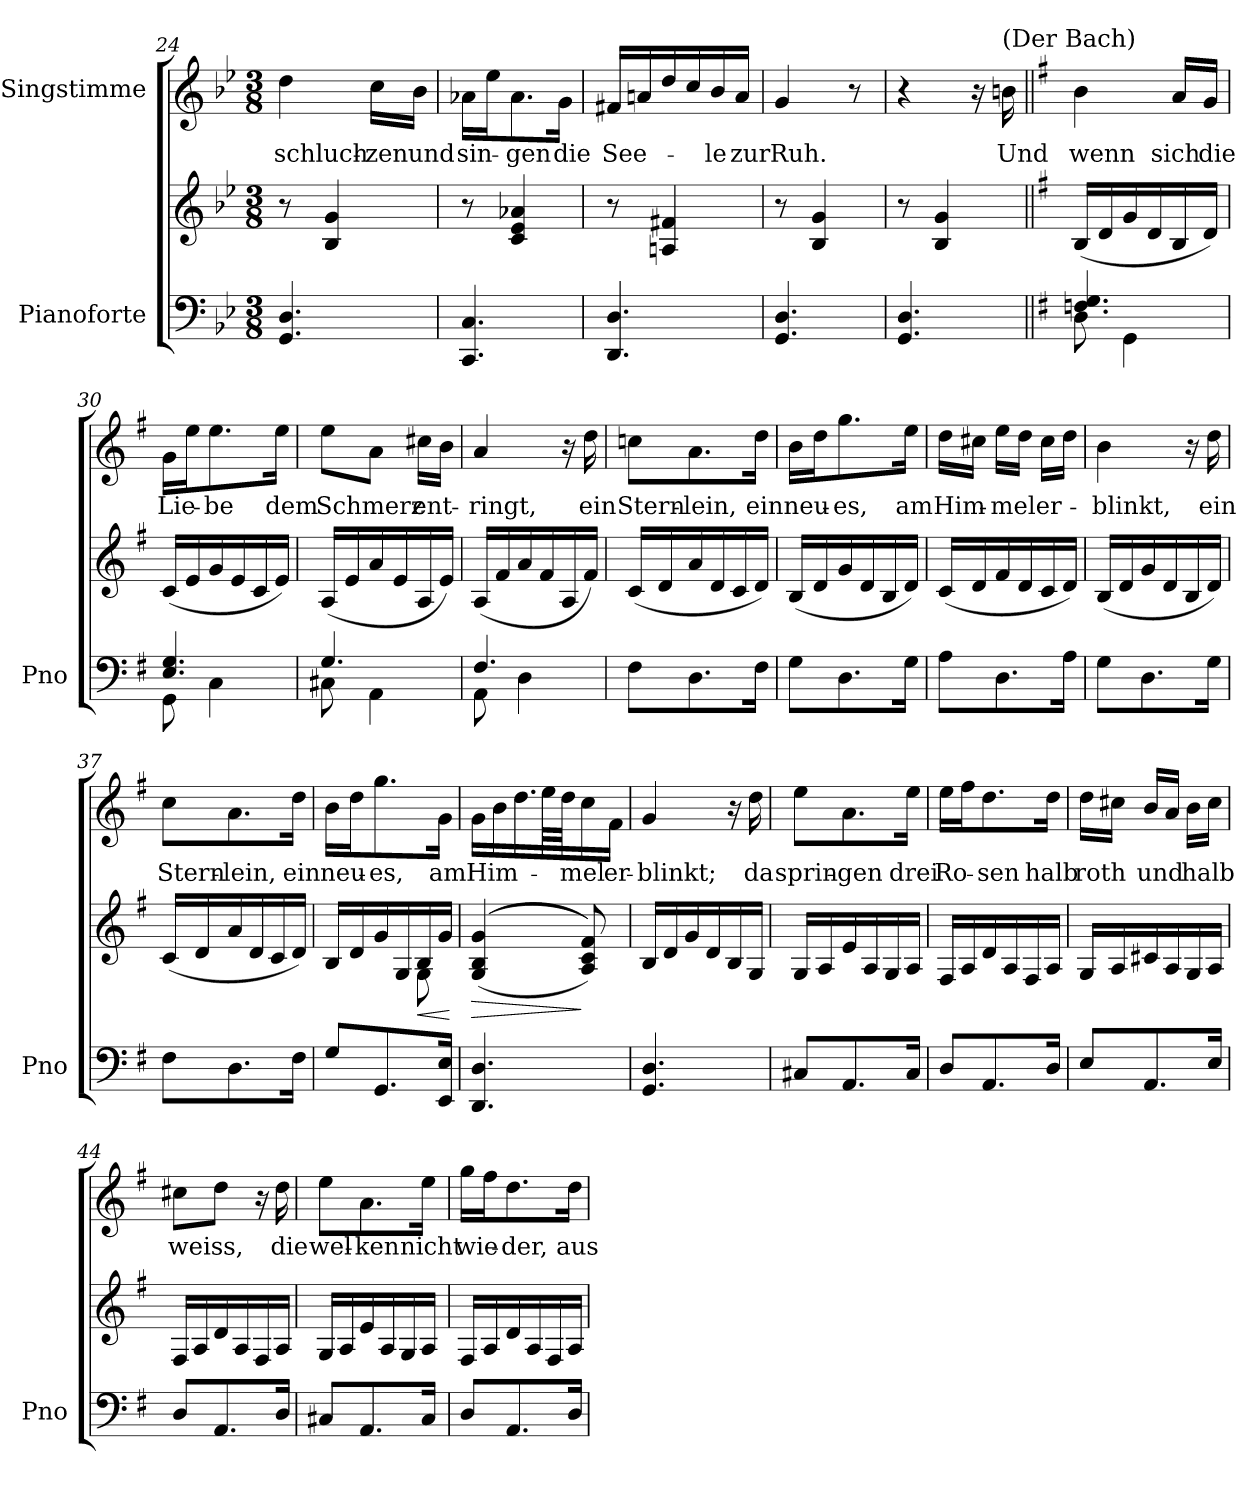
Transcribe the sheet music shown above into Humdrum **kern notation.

**kern	**kern	**dynam	**kern	**text
*part2	*part2	*part2	*part1	*part1
*staff3	*staff2	*staff2/3	*staff1	*staff1
*I"Pianoforte	*	*	*I"Singstimme	*
*I'Pno	*	*	*	*
*clefF4	*clefG2	*	*clefG2	*
*k[b-e-]	*k[b-e-]	*	*k[b-e-]	*
*M3/8	*M3/8	*	*M3/8	*
=24	=24	=24	=24	=24
!	!	!	!	!LO:LY:b
4.GG/ 4.D/	8r	.	4dd\	schluch-
.	4B-/ 4g/	.	.	.
!	!	!	!	!LO:LY:b
.	.	.	16cc\LL	-zen
!	!	!	!	!LO:LY:b
.	.	.	16b-\JJ	und
=25	=25	=25	=25	=25
!	!	!	!	!LO:LY:b
4.CC/ 4.C/	8r	.	16a-X\LL	sin-
.	.	.	16ee-\J	.
!	!	!	!	!LO:LY:b
.	4c/ 4e-/ 4a-X/	.	8.a-\	gen
!	!	!	!	!LO:LY:b
.	.	.	16g\Jk	die
=26	=26	=26	=26	=26
!	!	!	!	!LO:LY:b
4.DD/ 4.D/	8r	.	16f#X/LL	See-
.	.	.	16an/	.
.	4An/ 4f#X/	.	16dd/	.
.	.	.	16cc/	.
!	!	!	!	!LO:LY:b
.	.	.	16b-/	le
!	!	!	!	!LO:LY:b
.	.	.	16a/JJ	zur
=27	=27	=27	=27	=27
!	!	!	!	!LO:LY:b
4.GG/ 4.D/	8r	.	4g/	Ruh.
.	4B-/ 4g/	.	.	.
.	.	.	8r	.
=28	=28	=28	=28	=28
4.GG/ 4.D/	8r	.	4r	.
.	4B-/ 4g/	.	.	.
.	.	.	16r	.
!	!	!	!LO:TX:a:t=(Der Bach)	!
!	!	!	!	!LO:LY:b
.	.	.	16bn\	Und
!!LO:PB:g=z
=29||	=29||	=29||	=29||	=29||
*k[f#]	*k[f#]	*	*k[f#]	*
*^	*	*	*	*
!	!	!	!	!	!LO:LY:b
4.Fn/ 4.G/	8D\	(<16B/LL	.	4b\	wenn
.	.	16d/	.	.	.
.	4GG\	16g/	.	.	.
.	.	16d/	.	.	.
!	!	!	!	!	!LO:LY:b
.	.	16B/	.	16a/LL	sich
!	!	!	!	!	!LO:LY:b
.	.	16d/JJ)	.	16g/JJ	die
=30	=30	=30	=30	=30	=30
!	!	!	!	!	!LO:LY:b
4.E/ 4.G/	8GG\	(<16c/LL	.	16g\LL	Lie-
.	.	16e/	.	16ee\J	.
!	!	!	!	!	!LO:LY:b
.	4C\	16g/	.	8.ee\	be
.	.	16e/	.	.	.
.	.	16c/	.	.	.
!	!	!	!	!	!LO:LY:b
.	.	16e/JJ)	.	16ee\Jk	dem
=31	=31	=31	=31	=31	=31
!	!	!	!	!	!LO:LY:b
4.G/	8C#X\	(<16A/LL	.	8ee\L	Schmerz
.	.	16e/	.	.	.
.	4AA\	16a/	.	8a\J	.
.	.	16e/	.	.	.
!	!	!	!	!	!LO:LY:b
.	.	16A/	.	16cc#X\LL	ent-
.	.	16e/JJ)	.	16b\JJ	.
=32	=32	=32	=32	=32	=32
!	!	!	!	!	!LO:LY:b
4.F#/	8AA\	(<16A/LL	.	4a/	ringt,
.	.	16f#/	.	.	.
.	4D\	16a/	.	.	.
.	.	16f#/	.	.	.
.	.	16A/	.	16r	.
!	!	!	!	!	!LO:LY:b
.	.	16f#/JJ)	.	16dd\	ein
*v	*v	*	*	*	*
=33	=33	=33	=33	=33
!	!	!	!	!LO:LY:b
8F#\L	(<16c/LL	.	8ccn\L	Stern-
.	16d/	.	.	.
!	!	!	!	!LO:LY:b
8.D\	16a/	.	8.a\	-lein,
.	16d/	.	.	.
.	16c/	.	.	.
!	!	!	!	!LO:LY:b
16F#\Jk	16d/JJ)	.	16dd\Jk	ein
=34	=34	=34	=34	=34
!	!	!	!	!LO:LY:b
8G\L	(<16B/LL	.	16b\LL	neu-
.	16d/	.	16dd\J	.
!	!	!	!	!LO:LY:b
8.D\	16g/	.	8.gg\	es,
.	16d/	.	.	.
.	16B/	.	.	.
!	!	!	!	!LO:LY:b
16G\Jk	16d/JJ)	.	16ee\Jk	am
!!LO:LB:g=z
=35	=35	=35	=35	=35
!	!	!	!	!LO:LY:b
8A\L	(<16c/LL	.	16dd\LL	Him-
.	16d/	.	16cc#X\JJ	.
!	!	!	!	!LO:LY:b
8.D\	16f#/	.	16ee\LL	mel
.	16d/	.	16dd\JJ	.
!	!	!	!	!LO:LY:b
.	16c/	.	16cc#\LL	er-
16A\Jk	16d/JJ)	.	16dd\JJ	.
=36	=36	=36	=36	=36
!	!	!	!	!LO:LY:b
8G\L	(<16B/LL	.	4b\	blinkt,
.	16d/	.	.	.
8.D\	16g/	.	.	.
.	16d/	.	.	.
.	16B/	.	16r	.
!	!	!	!	!LO:LY:b
16G\Jk	16d/JJ)	.	16dd\	ein
=37	=37	=37	=37	=37
!	!	!	!	!LO:LY:b
8F#\L	(<16c/LL	.	8cc\L	Stern-
.	16d/	.	.	.
!	!	!	!	!LO:LY:b
8.D\	16a/	.	8.a\	-lein,
.	16d/	.	.	.
.	16c/	.	.	.
!	!	!	!	!LO:LY:b
16F#\Jk	16d/JJ)	.	16dd\Jk	ein
=38	=38	=38	=38	=38
*	*^	*	*	*
!	!	!	!	!	!LO:LY:b
8G/L	16B/LL	4rAyy	.	16b\LL	neu-
.	16d/	.	.	16dd\J	.
!	!	!	!	!	!LO:LY:b
8.GG/	16g/	.	.	8.gg\	es,
.	16G/	.	.	.	.
!	!	!	!LO:HP:b	!	!
.	16B/	8G\	<	.	.
!	!	!	!	!	!LO:LY:b
16EE/ 16E/Jk	16g/JJ	.	.	16g\Jk	am
*	*v	*v	*	*	*
.	.	[	.	.
=39	=39	=39	=39	=39
!	!	!LO:HP:b	!	!LO:LY:b
4.DD/ 4.D/	(>(<(<4G/ 4B/ 4g/	>	16g\LL	Him-
.	.	.	16b\	.
.	.	.	16.dd\	.
.	.	.	64ee\LL	.
.	.	.	64dd\JJ	.
!	!	!	!	!LO:LY:b
.	8A/ 8c/ 8f#/)))	]	16cc\	-mel
!	!	!	!	!LO:LY:b
.	.	.	16f#\JJ	-er-
=40	=40	=40	=40	=40
!	!	!	!	!LO:LY:b
4.GG/ 4.D/	16B/LL	.	4g/	-blinkt;
.	16d/	.	.	.
.	16g/	.	.	.
.	16d/	.	.	.
.	16B/	.	16r	.
!	!	!	!	!LO:LY:b
.	16G/JJ	.	16dd\	da
!!LO:LB:g=z
=41	=41	=41	=41	=41
!	!	!	!	!LO:LY:b
8C#X/L	16G/LL	.	8ee\L	sprin-
.	16A/	.	.	.
!	!	!	!	!LO:LY:b
8.AA/	16e/	.	8.a\	-gen
.	16A/	.	.	.
.	16G/	.	.	.
!	!	!	!	!LO:LY:b
16C#/Jk	16A/JJ	.	16ee\Jk	drei
=42	=42	=42	=42	=42
!	!	!	!	!LO:LY:b
8D/L	16F#/LL	.	16ee\LL	Ro-
.	16A/	.	16ff#\J	.
!	!	!	!	!LO:LY:b
8.AA/	16d/	.	8.dd\	sen
.	16A/	.	.	.
.	16F#/	.	.	.
!	!	!	!	!LO:LY:b
16D/Jk	16A/JJ	.	16dd\Jk	halb
=43	=43	=43	=43	=43
!	!	!	!	!LO:LY:b
8E/L	16G/LL	.	16dd\LL	roth
.	16A/	.	16cc#X\JJ	.
!	!	!	!	!LO:LY:b
8.AA/	16c#X/	.	16b/LL	und
.	16A/	.	16a/JJ	.
!	!	!	!	!LO:LY:b
.	16G/	.	16b\LL	halb
16E/Jk	16A/JJ	.	16cc#\JJ	.
=44	=44	=44	=44	=44
!	!	!	!	!LO:LY:b
8D/L	16F#/LL	.	8cc#X\L	weiss,
.	16A/	.	.	.
8.AA/	16d/	.	8dd\J	.
.	16A/	.	.	.
.	16F#/	.	16r	.
!	!	!	!	!LO:LY:b
16D/Jk	16A/JJ	.	16dd\	die
=45	=45	=45	=45	=45
!	!	!	!	!LO:LY:b
8C#X/L	16G/LL	.	8ee\L	wel-
.	16A/	.	.	.
!	!	!	!	!LO:LY:b
8.AA/	16e/	.	8.a\	-ken
.	16A/	.	.	.
.	16G/	.	.	.
!	!	!	!	!LO:LY:b
16C#/Jk	16A/JJ	.	16ee\Jk	nicht
=46	=46	=46	=46	=46
!	!	!	!	!LO:LY:b
8D/L	16F#/LL	.	16gg\LL	wie-
.	16A/	.	16ff#\J	.
!	!	!	!	!LO:LY:b
8.AA/	16d/	.	8.dd\	der,
.	16A/	.	.	.
.	16F#/	.	.	.
!	!	!	!	!LO:LY:b
16D/Jk	16A/JJ	.	16dd\Jk	aus
=	=	=	=	=
*-	*-	*-	*-	*-
